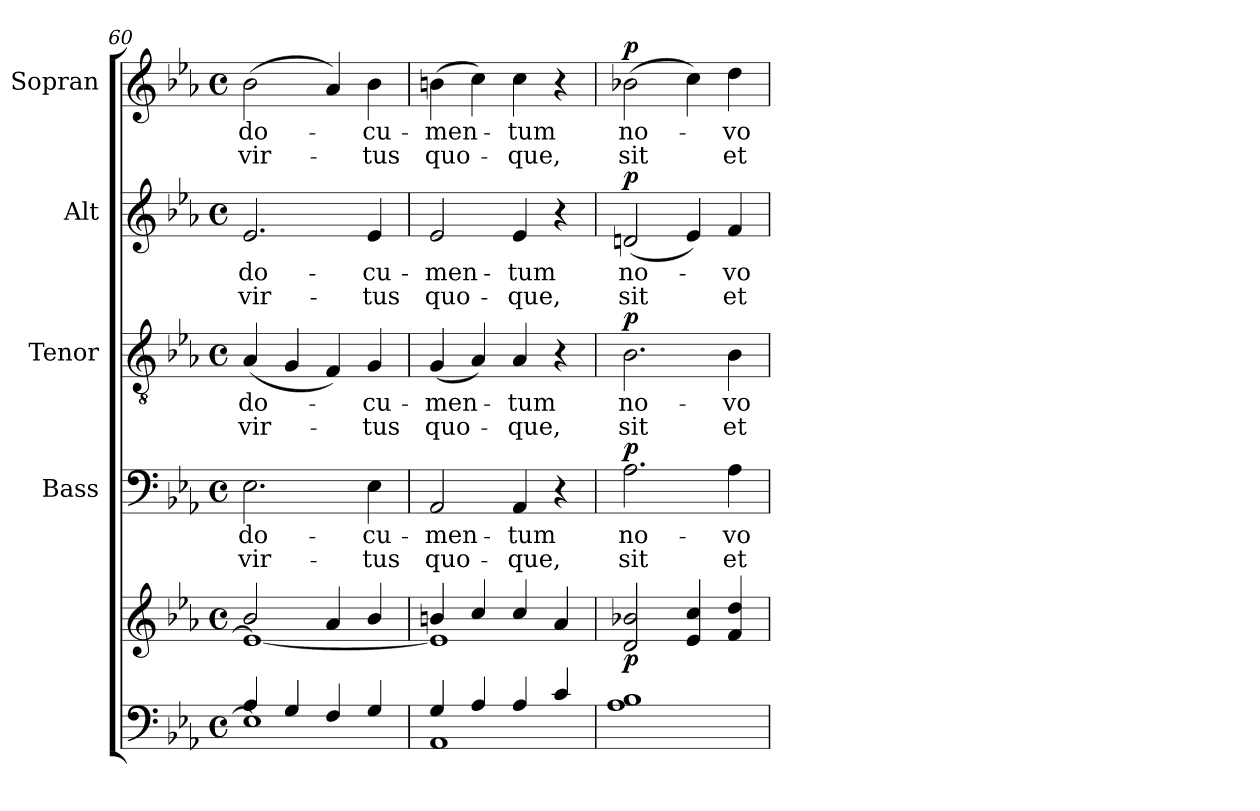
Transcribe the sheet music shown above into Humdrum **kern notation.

**kern	**kern	**dynam	**kern	**text	**text	**dynam	**kern	**text	**text	**dynam	**kern	**text	**text	**dynam	**kern	**text	**text	**dynam
*part5	*part5	*part5	*part4	*part4	*part4	*part4	*part3	*part3	*part3	*part3	*part2	*part2	*part2	*part2	*part1	*part1	*part1	*part1
*staff6	*staff5	*staff5/6	*staff4	*staff4	*staff4	*staff4	*staff3	*staff3	*staff3	*staff3	*staff2	*staff2	*staff2	*staff2	*staff1	*staff1	*staff1	*staff1
*	*	*	*I"Bass	*	*	*	*I"Tenor	*	*	*	*I"Alt	*	*	*	*I"Sopran	*	*	*
*	*	*	*I'B.	*	*	*	*I'T.	*	*	*	*I'A.	*	*	*	*I'S.	*	*	*
*clefF4	*clefG2	*	*clefF4	*	*	*	*clefGv2	*	*	*	*clefG2	*	*	*	*clefG2	*	*	*
*k[b-e-a-]	*k[b-e-a-]	*	*k[b-e-a-]	*	*	*	*k[b-e-a-]	*	*	*	*k[b-e-a-]	*	*	*	*k[b-e-a-]	*	*	*
*E-:	*E-:	*	*E-:	*	*	*	*E-:	*	*	*	*E-:	*	*	*	*E-:	*	*	*
*M4/4	*M4/4	*	*M4/4	*	*	*	*M4/4	*	*	*	*M4/4	*	*	*	*M4/4	*	*	*
*met(c)	*met(c)	*	*met(c)	*	*	*	*met(c)	*	*	*	*met(c)	*	*	*	*met(c)	*	*	*
=60	=60	=60	=60	=60	=60	=60	=60	=60	=60	=60	=60	=60	=60	=60	=60	=60	=60	=60
*^	*^	*	*	*	*	*	*	*	*	*	*	*	*	*	*	*	*	*
!	!	!	!	!	!	!LO:LY:b	!LO:LY:b	!	!	!LO:LY:b	!LO:LY:b	!	!	!LO:LY:b	!LO:LY:b	!	!	!LO:LY:b	!LO:LY:b	!
4A-/	1E-]	2b-/	1e-_	.	2.E-\	do-	vir-	.	(<4A-/	do-	vir-	.	2.e-/	do-	vir-	.	(>2b-\	do-	vir-	.
4G/	.	.	.	.	.	.	.	.	4G/	.	.	.	.	.	.	.	.	.	.	.
4F/	.	4a-/	.	.	.	.	.	.	4F/)	.	.	.	.	.	.	.	4a-/)	.	.	.
!	!	!	!	!	!	!LO:LY:b	!LO:LY:b	!	!	!LO:LY:b	!LO:LY:b	!	!	!LO:LY:b	!LO:LY:b	!	!	!LO:LY:b	!LO:LY:b	!
4G/	.	4b-/	.	.	4E-\	-cu-	-tus	.	4G/	-cu-	-tus	.	4e-/	-cu-	-tus	.	4b-\	-cu-	-tus	.
=61	=61	=61	=61	=61	=61	=61	=61	=61	=61	=61	=61	=61	=61	=61	=61	=61	=61	=61	=61	=61
!	!	!	!	!	!	!LO:LY:b	!LO:LY:b	!	!	!LO:LY:b	!LO:LY:b	!	!	!LO:LY:b	!LO:LY:b	!	!	!LO:LY:b	!LO:LY:b	!
4G/	1AA-	4bn/	1e-]	.	2AA-/	-men-	quo-	.	(<4G/	-men-	quo-	.	2e-/	-men-	quo-	.	(>4bn\	-men-	quo-	.
4A-/	.	4cc/	.	.	.	.	.	.	4A-/)	.	.	.	.	.	.	.	4cc\)	.	.	.
!	!	!	!	!	!	!LO:LY:b	!LO:LY:b	!	!	!LO:LY:b	!LO:LY:b	!	!	!LO:LY:b	!LO:LY:b	!	!	!LO:LY:b	!LO:LY:b	!
4A-/	.	4cc/	.	.	4AA-/	-tum	-que,	.	4A-/	-tum	-que,	.	4e-/	-tum	-que,	.	4cc\	-tum	-que,	.
4c/	.	4a-/	.	.	4r	.	.	.	4r	.	.	.	4r	.	.	.	4r	.	.	.
*v	*v	*	*	*	*	*	*	*	*	*	*	*	*	*	*	*	*	*	*	*
*	*v	*v	*	*	*	*	*	*	*	*	*	*	*	*	*	*	*	*	*
=62	=62	=62	=62	=62	=62	=62	=62	=62	=62	=62	=62	=62	=62	=62	=62	=62	=62	=62
!	!	!LO:DY:b	!	!LO:LY:b	!LO:LY:b	!LO:DY:a	!	!LO:LY:b	!LO:LY:b	!LO:DY:a	!	!LO:LY:b	!LO:LY:b	!LO:DY:a	!	!LO:LY:b	!LO:LY:b	!LO:DY:a
1A- 1B-	2d/ 2b-X/	p	2.A-\	no-	sit	p	2.B-\	no-	sit	p	(<2dn/	no-	sit	p	(>2b-X\	no-	sit	p
.	4e-/ 4cc/	.	.	.	.	.	.	.	.	.	4e-/)	.	.	.	4cc\)	.	.	.
!	!	!	!	!LO:LY:b	!LO:LY:b	!	!	!LO:LY:b	!LO:LY:b	!	!	!LO:LY:b	!LO:LY:b	!	!	!LO:LY:b	!LO:LY:b	!
.	4f/ 4dd/	.	4A-\	-vo	et	.	4B-\	-vo	et	.	4f/	-vo	et	.	4dd\	-vo	et	.
=	=	=	=	=	=	=	=	=	=	=	=	=	=	=	=	=	=	=
*-	*-	*-	*-	*-	*-	*-	*-	*-	*-	*-	*-	*-	*-	*-	*-	*-	*-	*-
